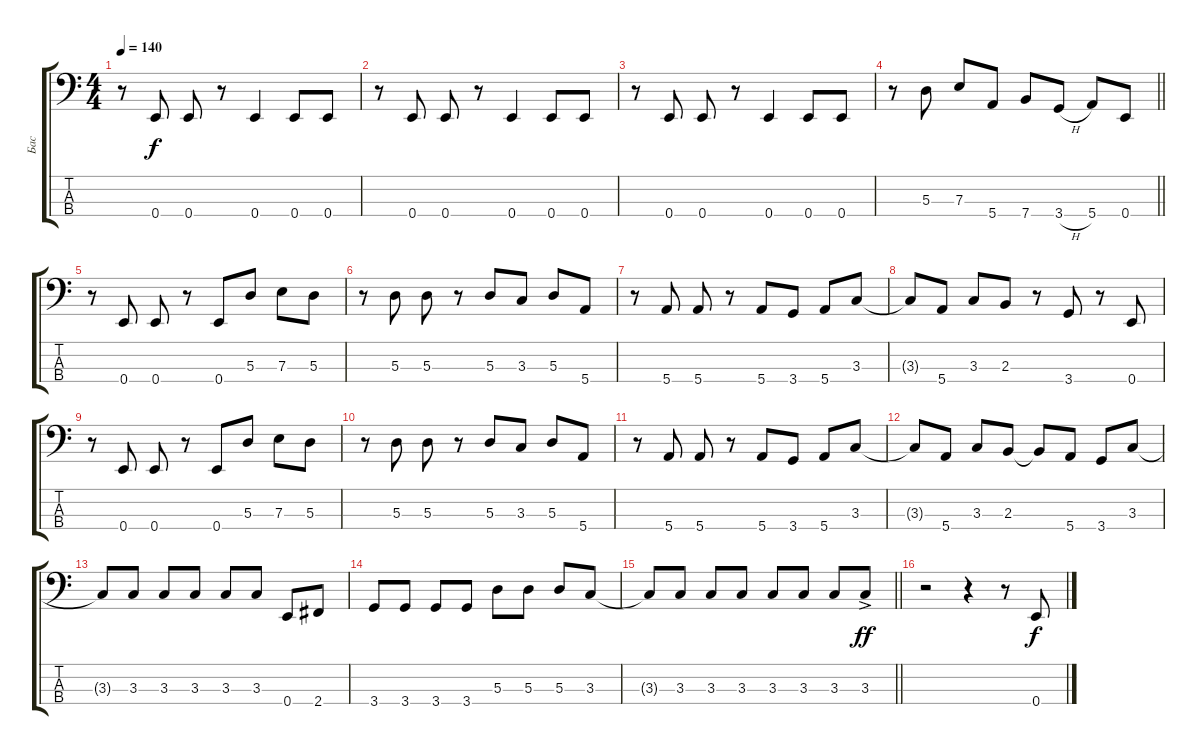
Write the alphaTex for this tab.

\track ("Бас" "Бас") {instrument electricbassfinger}
\staff {score tabs}
\tuning (G2 D2 A1 E1) {hide}
\ts (4 4)
\tempo 140
\clef f4
\ks c
r.8{dy f} 0.4.8 0.4.8 r.8 0.4.4 0.4.8 0.4.8 |
r.8 0.4.8 0.4.8 r.8 0.4.4 0.4.8 0.4.8 |
r.8 0.4.8 0.4.8 r.8 0.4.4 0.4.8 0.4.8 |
\barLineRight lightlight
r.8 5.3.8 7.3.8 5.4.8 7.4.8 3.4{h}.8 5.4.8 0.4.8 |
r.8 0.4.8 0.4.8 r.8 0.4.8 5.3.8 7.3.8 5.3.8 |
r.8 5.3.8 5.3.8 r.8 5.3.8 3.3.8 5.3.8 5.4.8 |
r.8 5.4.8 5.4.8 r.8 5.4.8 3.4.8 5.4.8 3.3.8 |
3.3{t}.8 5.4.8 3.3.8 2.3.8 r.8 3.4.8 r.8 0.4.8 |
r.8 0.4.8 0.4.8 r.8 0.4.8 5.3.8 7.3.8 5.3.8 |
r.8 5.3.8 5.3.8 r.8 5.3.8 3.3.8 5.3.8 5.4.8 |
r.8 5.4.8 5.4.8 r.8 5.4.8 3.4.8 5.4.8 3.3.8 |
3.3{t}.8 5.4.8 3.3.8 2.3.8 2.3{t}.8 5.4.8 3.4.8 3.3.8 |
3.3{t}.8 3.3.8 3.3.8 3.3.8 3.3.8 3.3.8 0.4.8 2.4.8 |
3.4.8 3.4.8 3.4.8 3.4.8 5.3.8 5.3.8 5.3.8 3.3.8 |
\barLineRight lightlight
3.3{t}.8 3.3.8 3.3.8 3.3.8 3.3.8 3.3.8 3.3.8 3.3{ac}.8{dy ff} |
r.2 r.4 r.8 0.4.8{dy f}
